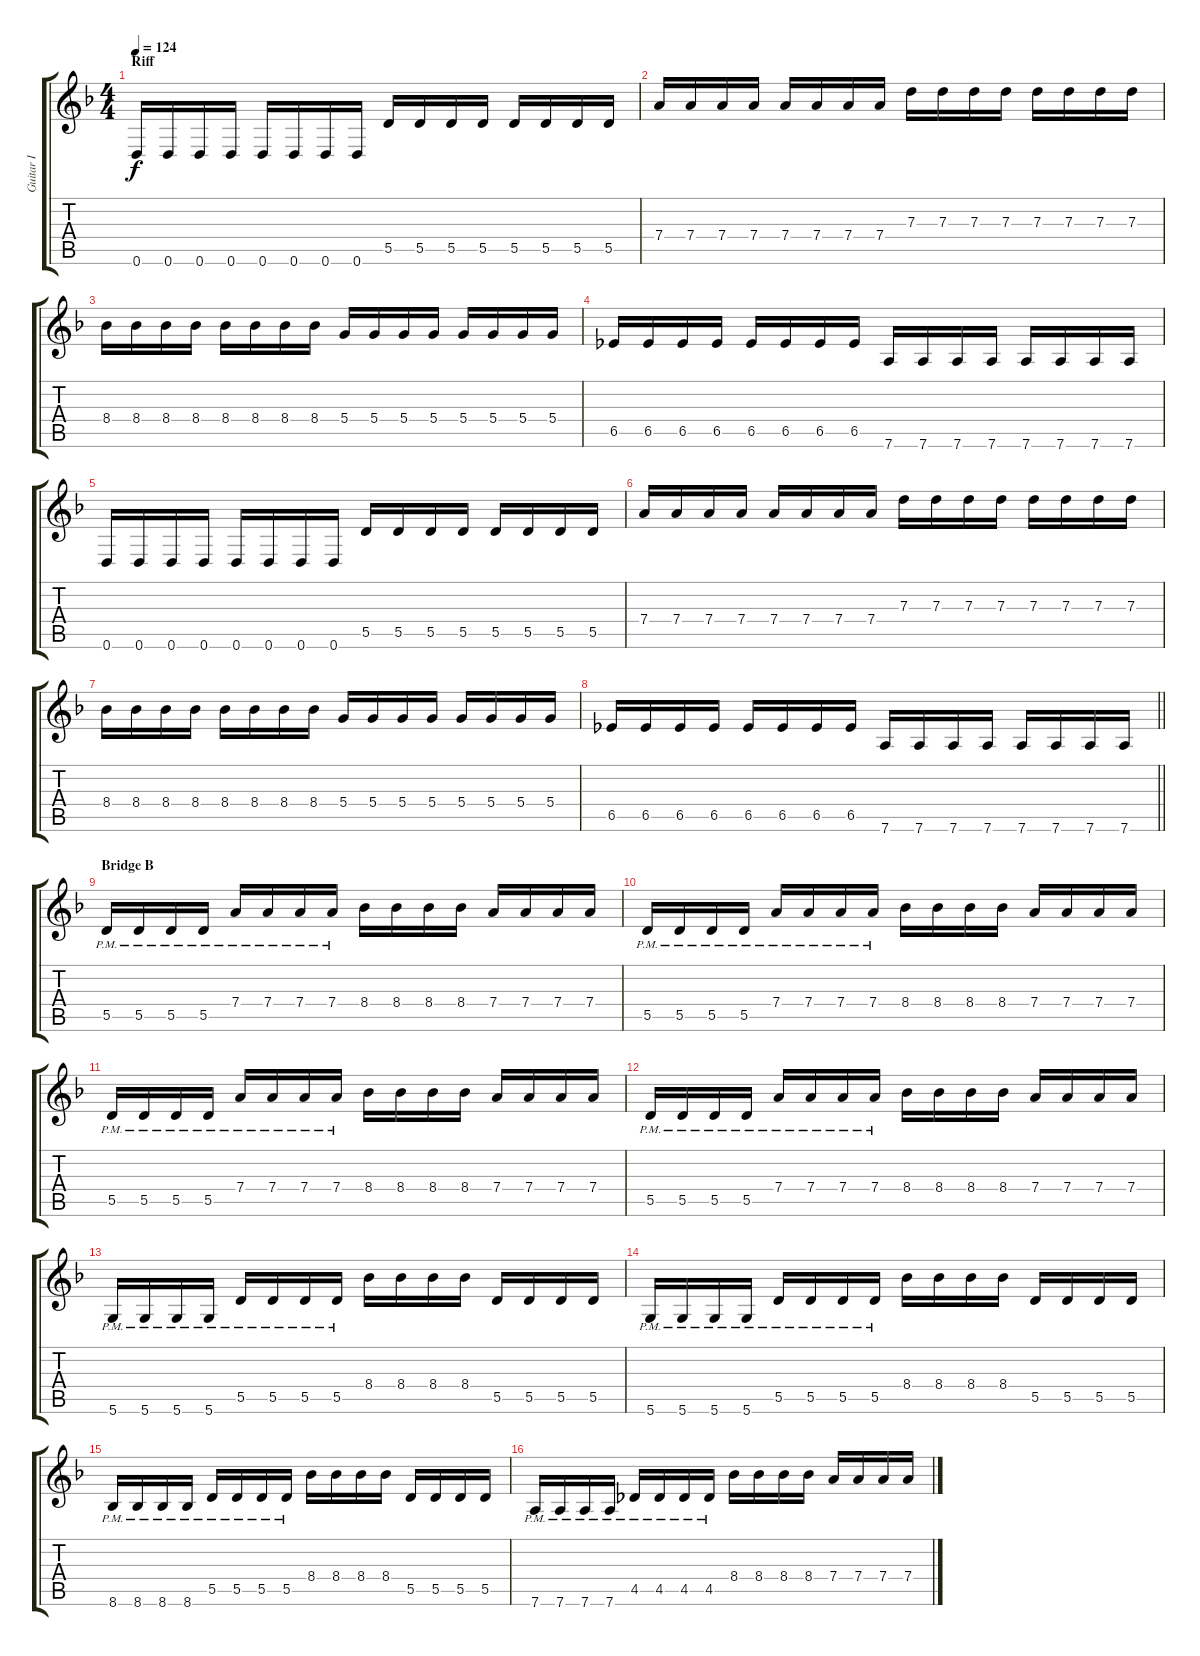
\track ("Guitar I" "Guitar I") {instrument distortionguitar}
\staff {score tabs}
\tuning (E4 B3 G3 D3 A2 D2) {hide}
\ts (4 4)
\section ("" "Riff")
\tempo 124
\clef g2
\ks dminor
0.6.16{dy f volume 16 balance 8} 0.6.16 0.6.16 0.6.16 0.6.16 0.6.16 0.6.16 0.6.16 5.5.16 5.5.16 5.5.16 5.5.16 5.5.16 5.5.16 5.5.16 5.5.16 |
7.4.16 7.4.16 7.4.16 7.4.16 7.4.16 7.4.16 7.4.16 7.4.16 7.3.16 7.3.16 7.3.16 7.3.16 7.3.16 7.3.16 7.3.16 7.3.16 |
8.4.16 8.4.16 8.4.16 8.4.16 8.4.16 8.4.16 8.4.16 8.4.16 5.4.16 5.4.16 5.4.16 5.4.16 5.4.16 5.4.16 5.4.16 5.4.16 |
6.5.16 6.5.16 6.5.16 6.5.16 6.5.16 6.5.16 6.5.16 6.5.16 7.6.16 7.6.16 7.6.16 7.6.16 7.6.16 7.6.16 7.6.16 7.6.16 |
0.6.16 0.6.16 0.6.16 0.6.16 0.6.16 0.6.16 0.6.16 0.6.16 5.5.16 5.5.16 5.5.16 5.5.16 5.5.16 5.5.16 5.5.16 5.5.16 |
7.4.16 7.4.16 7.4.16 7.4.16 7.4.16 7.4.16 7.4.16 7.4.16 7.3.16 7.3.16 7.3.16 7.3.16 7.3.16 7.3.16 7.3.16 7.3.16 |
8.4.16 8.4.16 8.4.16 8.4.16 8.4.16 8.4.16 8.4.16 8.4.16 5.4.16 5.4.16 5.4.16 5.4.16 5.4.16 5.4.16 5.4.16 5.4.16 |
\barLineRight lightlight
6.5.16 6.5.16 6.5.16 6.5.16 6.5.16 6.5.16 6.5.16 6.5.16 7.6.16 7.6.16 7.6.16 7.6.16 7.6.16 7.6.16 7.6.16 7.6.16 |
\section ("" "Bridge B")
5.5{pm}.16{balance 3} 5.5{pm}.16 5.5{pm}.16 5.5{pm}.16 7.4{pm}.16 7.4{pm}.16 7.4{pm}.16 7.4{pm}.16 8.4.16 8.4.16 8.4.16 8.4.16 7.4.16 7.4.16 7.4.16 7.4.16 |
5.5{pm}.16 5.5{pm}.16 5.5{pm}.16 5.5{pm}.16 7.4{pm}.16 7.4{pm}.16 7.4{pm}.16 7.4{pm}.16 8.4.16 8.4.16 8.4.16 8.4.16 7.4.16 7.4.16 7.4.16 7.4.16 |
5.5{pm}.16 5.5{pm}.16 5.5{pm}.16 5.5{pm}.16 7.4{pm}.16 7.4{pm}.16 7.4{pm}.16 7.4{pm}.16 8.4.16 8.4.16 8.4.16 8.4.16 7.4.16 7.4.16 7.4.16 7.4.16 |
5.5{pm}.16 5.5{pm}.16 5.5{pm}.16 5.5{pm}.16 7.4{pm}.16 7.4{pm}.16 7.4{pm}.16 7.4{pm}.16 8.4.16 8.4.16 8.4.16 8.4.16 7.4.16 7.4.16 7.4.16 7.4.16 |
5.6{pm}.16 5.6{pm}.16 5.6{pm}.16 5.6{pm}.16 5.5{pm}.16 5.5{pm}.16 5.5{pm}.16 5.5{pm}.16 8.4.16 8.4.16 8.4.16 8.4.16 5.5.16 5.5.16 5.5.16 5.5.16 |
5.6{pm}.16 5.6{pm}.16 5.6{pm}.16 5.6{pm}.16 5.5{pm}.16 5.5{pm}.16 5.5{pm}.16 5.5{pm}.16 8.4.16 8.4.16 8.4.16 8.4.16 5.5.16 5.5.16 5.5.16 5.5.16 |
8.6{pm}.16 8.6{pm}.16 8.6{pm}.16 8.6{pm}.16 5.5{pm}.16 5.5{pm}.16 5.5{pm}.16 5.5{pm}.16 8.4.16 8.4.16 8.4.16 8.4.16 5.5.16 5.5.16 5.5.16 5.5.16 |
7.6{pm}.16 7.6{pm}.16 7.6{pm}.16 7.6{pm}.16 4.5{pm}.16 4.5{pm}.16 4.5{pm}.16 4.5{pm}.16 8.4.16 8.4.16 8.4.16 8.4.16 7.4.16 7.4.16 7.4.16 7.4.16
